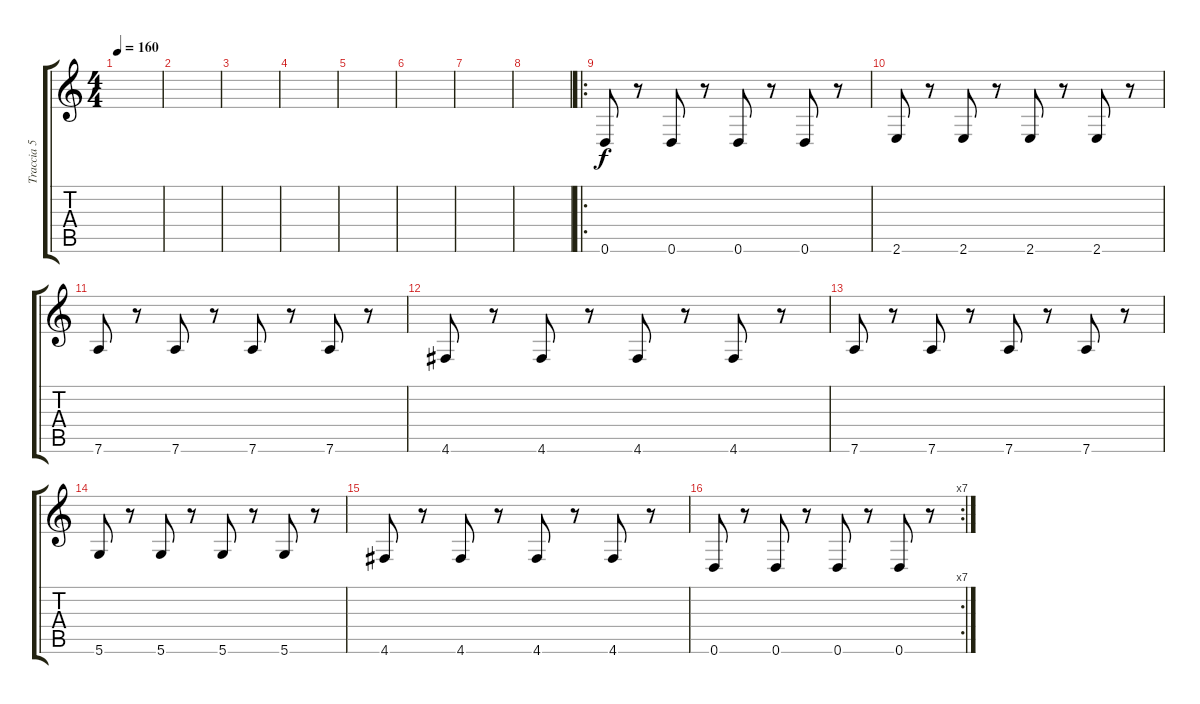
\track ("Traccia 5" "Traccia 5") {instrument synthbass1}
\staff {score tabs}
\tuning (D4 A3 F3 C3 G2 D2) {hide}
\ts (4 4)
\tempo 160
\clef g2
\ks c
|
|
|
|
|
|
|
|
\ro
0.6.8 r.8 0.6.8 r.8 0.6.8 r.8 0.6.8 r.8 |
2.6.8 r.8 2.6.8 r.8 2.6.8 r.8 2.6.8 r.8 |
7.6.8 r.8 7.6.8 r.8 7.6.8 r.8 7.6.8 r.8 |
4.6.8 r.8 4.6.8 r.8 4.6.8 r.8 4.6.8 r.8 |
7.6.8 r.8 7.6.8 r.8 7.6.8 r.8 7.6.8 r.8 |
5.6.8 r.8 5.6.8 r.8 5.6.8 r.8 5.6.8 r.8 |
4.6.8 r.8 4.6.8 r.8 4.6.8 r.8 4.6.8 r.8 |
\rc 7
0.6.8 r.8 0.6.8 r.8 0.6.8 r.8 0.6.8 r.8
